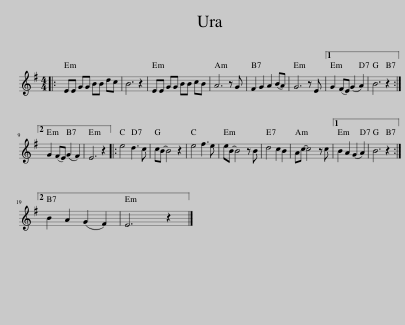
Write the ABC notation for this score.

X:1
L:1/8
M:4/4
I:linebreak $
K:Emin
V:1 treble
V:1
|: EE GG BB dc | B6 z2 | EE GG BB cB | A6 z G | F2 G2 A2 (BA) | %5
 G6 z E |1 G2 (FE) (G2 A2) | B6 z2 :|2$ G2 (FE) (G2 F2) | E6 z2 |: %10
 e4 d3 c | cB- B4 z2 | e4 f3 e | eB- B4 z B | d4 c2 B2 | %15
 Ac- c4 z c |1 B2 A2 (G2 A2) | B6 z2 :|2$ B2 A2 (G2 F2) | E6 z2 |] %20
